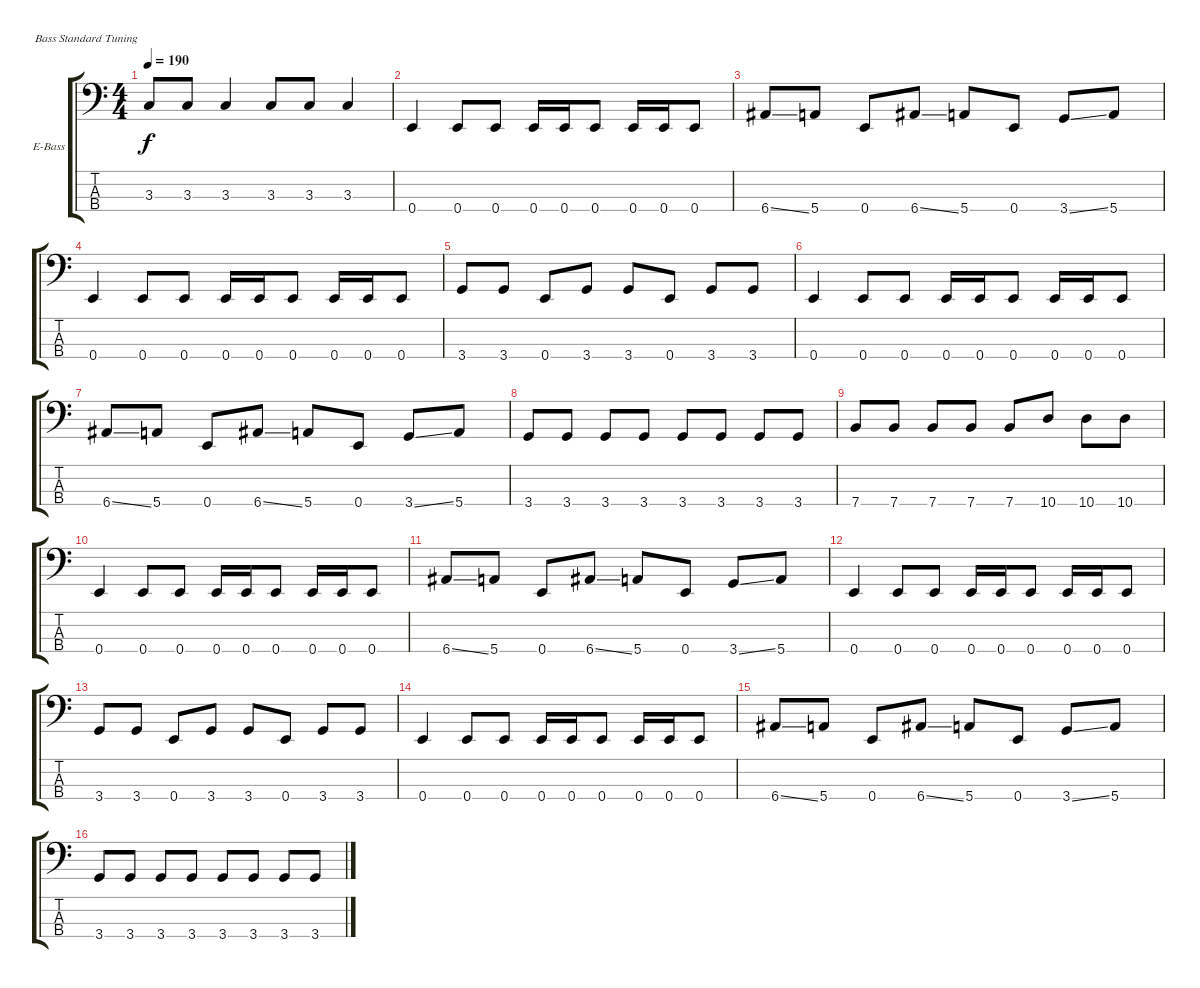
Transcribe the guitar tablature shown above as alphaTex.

\defaultSystemsLayout 4
\bracketExtendMode groupsimilarinstruments
\firstSystemTrackNameOrientation horizontal
\otherSystemsTrackNameOrientation horizontal
\track ("Electric Bass" "E-Bass") {instrument electricbassfinger}
\staff {score tabs}
\tuning (G2 D2 A1 E1)
\ts (4 4)
\tempo 190
\clef f4
\scale
0.333333
\ks c
3.3.8{dy f} 3.3.8 3.3.4 3.3.8 3.3.8 3.3.4 |
\scale
0.333333 0.4.4 0.4.8 0.4.8 0.4.16 0.4.16 0.4.8 0.4.16 0.4.16 0.4.8 |
\scale
0.333333 6.4{ss}.8 5.4.8 0.4.8 6.4{ss}.8 5.4.8 0.4.8 3.4{ss}.8 5.4.8 |
\scale
0.333333 0.4.4 0.4.8 0.4.8 0.4.16 0.4.16 0.4.8 0.4.16 0.4.16 0.4.8 |
\scale
0.333333 3.4.8 3.4.8 0.4.8 3.4.8 3.4.8 0.4.8 3.4.8 3.4.8 |
\scale
0.333333 0.4.4 0.4.8 0.4.8 0.4.16 0.4.16 0.4.8 0.4.16 0.4.16 0.4.8 |
\scale
0.333333 6.4{ss}.8 5.4.8 0.4.8 6.4{ss}.8 5.4.8 0.4.8 3.4{ss}.8 5.4.8 |
\scale
0.333333 3.4.8 3.4.8 3.4.8 3.4.8 3.4.8 3.4.8 3.4.8 3.4.8 |
\scale
0.333333 7.4.8 7.4.8 7.4.8 7.4.8 7.4.8 10.4.8 10.4.8 10.4.8 |
\scale
0.333333 0.4.4 0.4.8 0.4.8 0.4.16 0.4.16 0.4.8 0.4.16 0.4.16 0.4.8 |
\scale
0.333333 6.4{ss}.8 5.4.8 0.4.8 6.4{ss}.8 5.4.8 0.4.8 3.4{ss}.8 5.4.8 |
\scale
0.333333 0.4.4 0.4.8 0.4.8 0.4.16 0.4.16 0.4.8 0.4.16 0.4.16 0.4.8 |
\scale
0.333333 3.4.8 3.4.8 0.4.8 3.4.8 3.4.8 0.4.8 3.4.8 3.4.8 |
\scale
0.333333 0.4.4 0.4.8 0.4.8 0.4.16 0.4.16 0.4.8 0.4.16 0.4.16 0.4.8 |
\scale
0.333333 6.4{ss}.8 5.4.8 0.4.8 6.4{ss}.8 5.4.8 0.4.8 3.4{ss}.8 5.4.8 |
\scale
0.333333 3.4.8 3.4.8 3.4.8 3.4.8 3.4.8 3.4.8 3.4.8 3.4.8
